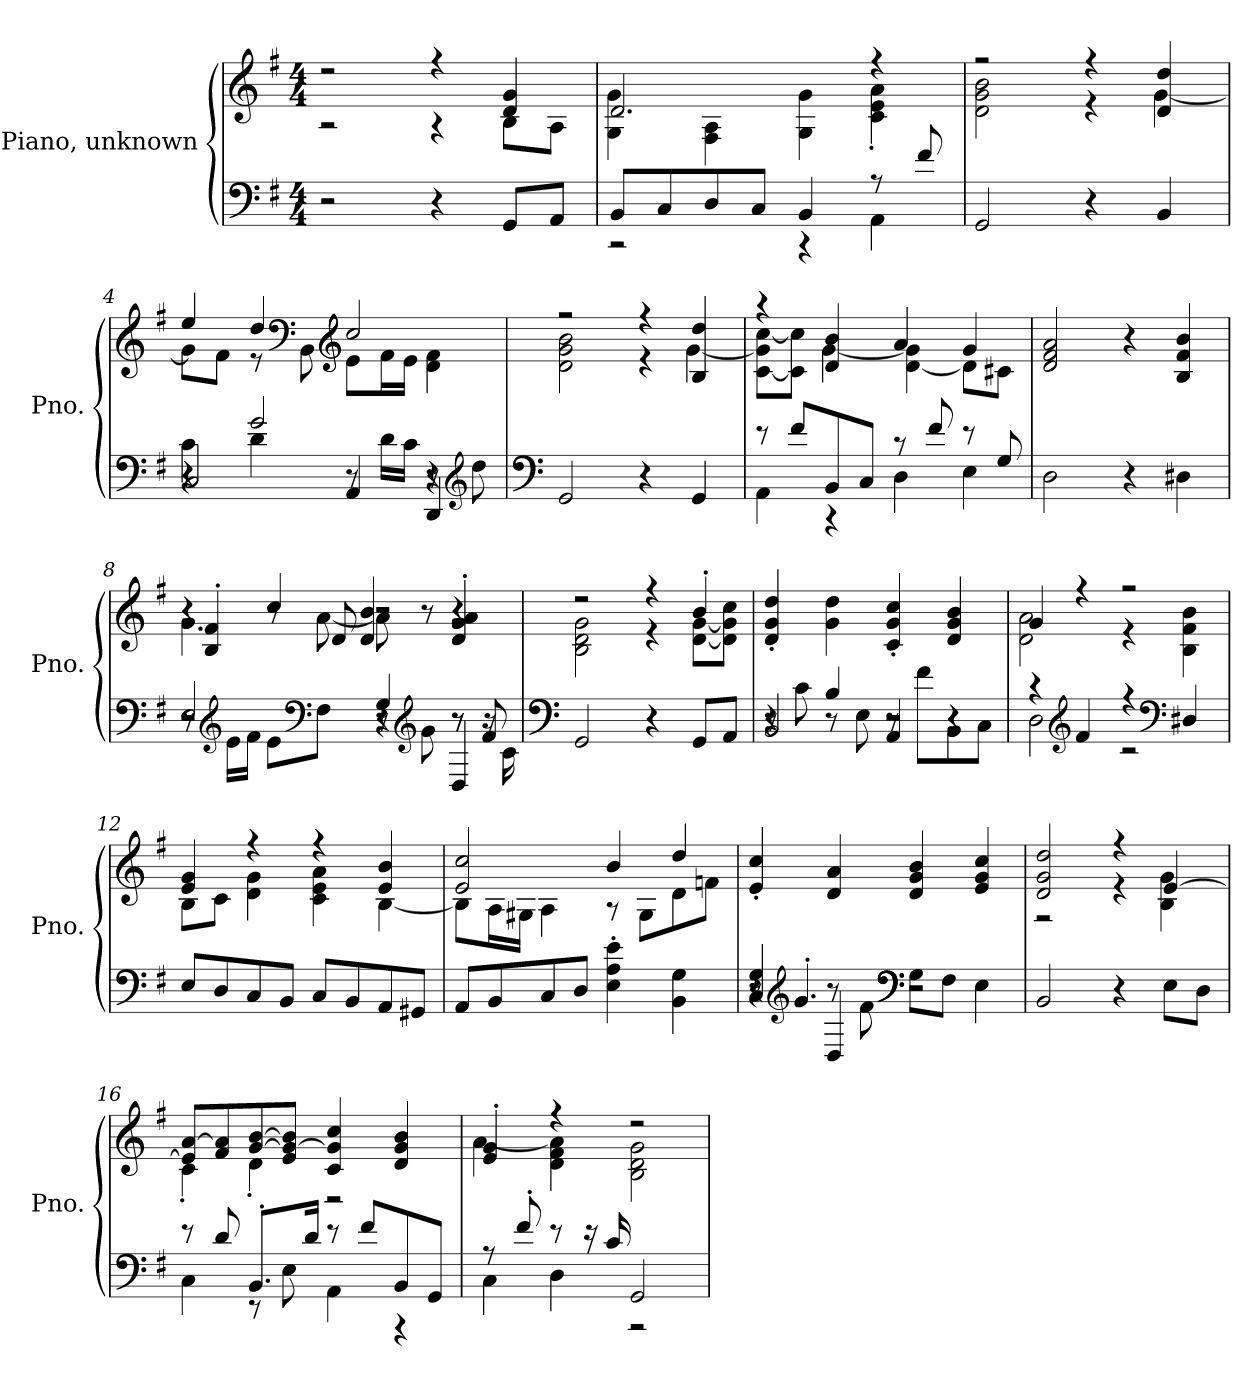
**kern	**kern
*part1	*part1
*staff2	*staff1
*I"Piano, unknown	*
*I'Pno.	*
*clefF4	*clefG2
*k[f#]	*k[f#]
*M4/4	*M4/4
*MM120	*MM120
=1	=1
*	*^
2r	2r	2r
4r	4r	4r
8GG/L	4d/ 4g/	8B\L
8AA/J	.	8A\J
=2	=2	=2
*^	*	*
8BB/L	2r	2.d/	4G\ 4g\
8C/	.	.	.
8D/	.	.	4F#\ 4A\
8C/J	.	.	.
4BB/	4r	.	4G\ 4g\
8r	4AA\	4r	4c\' 4e\' 4a\'
8f#/	.	.	.
*v	*v	*	*
=3	=3	=3
2GG/	2r	2d\ 2g\ 2b\
4r	4r	4r
4BB/	4d/ 4dd/	[4g\
=4	=4	=4
*^	*	*
*	*^	*	*
4r	4c\	2C/	4ee/	8g\L]
.	.	.	.	8f#\J
2g/	4d\	.	4dd/	8r
*	*	*	*clefF4	*
.	.	.	.	8BB\
*	*	*	*clefG2	*
.	8r	4AA/	2cc/	8e\L
.	16d\LL	.	.	16f#\L
.	16c\JJ	.	.	16e\JJ
4r	8r	4DD/	.	4d\ 4f#\
*clefG2	*	*	*	*
.	8dd\	.	.	.
*v	*v	*v	*	*
=5	=5	=5
*clefF4	*	*
2GG/	2r	2d\ 2g\ 2b\
4r	4r	4r
4GG/	4B/ 4dd/	[4g\
!!LO:LB:g=z	!!
=6	=6	=6
*^	*	*
8r	4AA\	4r	[8c\ 8g\] [8cc\L
8f#/L	.	.	8c\] 8cc\]J
8BB/	4r	4d/ 4b/	[4g\
8C/J	.	.	.
8r	4D\	4a/	[4d\ 4g\]
8f#/	.	.	.
8r	4E\	4g/	8d\L]
8G/	.	.	8c#X\J
*v	*v	*	*
*	*v	*v
=7	=7
2D\	2d/ 2f#/ 2a/
4r	4r
4D#X\	4B/ 4f#/ 4b/
=8	=8
*^	*^
*	*^	*	*^
2r	8r	2E/	4r	4.g\	4B/' 4f#/'
*clefG2	*	*	*	*	*
.	16e\LL	.	.	.	.
.	16f#\JJ	.	.	.	.
.	8e\L	.	4cc/	.	8r
*clefF4	*	*	*	*	*
.	8F#\J	.	.	[8a\	8d/
4r	8r	4G/	2r	8a\]	4d/ 4b/
*clefG2	*	*	*	*	*
.	8g\	.	.	8r	.
8r	8r	4D/	.	4r	4d/' 4g/' 4a/'
8f#/	16r	.	.	.	.
.	16c\	.	.	.	.
*v	*v	*v	*	*	*
*	*v	*v	*v
=9	=9
*clefF4	*
*	*^
2GG/	2r	2B\ 2d\ 2g\
4r	4r	4r
8GG/L	4b'/	[8d\ [8g\L
8AA/J	.	8d\] 8g\] 8cc\J
*	*v	*v
!!LO:LB:g=z
=10	=10
*^	*
*	*^	*
4r	8r	2BB/	4d/' 4g/' 4dd/'
.	8c\	.	.
4B/	8r	.	4g\ 4dd\
.	8E\	.	.
2r	8r	4AA/	4c/' 4g/' 4cc/'
.	8f#\L	.	.
.	8BB\	4r	4d/ 4g/ 4b/
.	8C\J	.	.
*	*v	*v	*
=11	=11	=11
*	*	*^
4r	2D\	4g/	2d\ 2a\
*clefG2	*	*	*
4f#/	.	4r	.
4r	2r	2r	4r
*clefF4	*	*	*
4D#X/	.	.	4B\ 4f#\ 4b\
*v	*v	*	*
=12	=12	=12
8E/L	4e/ 4g/	8B\L
8D/	.	8c\J
8C/	4r	4d\ 4g\
8BB/J	.	.
8C/L	4r	4c\ 4e\ 4a\
8BB/	.	.
8AA/	4e/ 4b/	[4B\
8GG#X/J	.	.
=13	=13	=13
8AA/L	2e/ 2cc/	8B\L]
8BB/	.	16A\L
.	.	16G#X\JJ
8C/	.	4A\
8D/J	.	.
4E\' 4A\' 4e\'	4b/	8r
.	.	8G#\L
4BB\ 4G\	4dd/	8d\
.	.	8fn\J
*	*v	*v
!!LO:LB:g=z
=14	=14
*^	*
*	*^	*
8r	4r	4C/ 4G/	4e/' 4cc/'
*clefG2	*	*	*
4.g'/	.	.	.
.	8r	4D/	4d/ 4a/
.	8f#\	.	.
*clefF4	*	*	*
2r	8G\L	2r	4d/ 4g/ 4b/
.	8F#\J	.	.
.	4E\	.	4e/ 4g/ 4cc/
*v	*v	*v	*
=15	=15
*	*^
2BB/	2d/ 2g/ 2dd/	2r
4r	4r	4r
8E\L	[4e/	4B\ 4g\
8D\J	.	.
=16	=16	=16
*^	*	*
8r	4C\	8e/] [8a/L	4c'\
8d/	.	8f#/ 8a/]	.
8.BB'/L	8r	[8g/ [8b/	4d'\
.	8E\	8e/ 8g/_ 8b/]J	.
16d/Jk	.	.	.
8r	4AA\	4c/ 4g/] 4cc/	2r
8f#/L	.	.	.
8BB/	4r	4d/ 4g/ 4b/	.
8GG/J	.	.	.
=17	=17	=17	=17
8r	4C\	4e/' 4g/'	[4a\
8f#'/	.	.	.
8r	4D\	4r	4d\ 4f#\ 4a\]
16r	.	.	.
16c/	.	.	.
2GG/	2r	2r	2B\ 2d\ 2g\
*v	*v	*	*
*	*v	*v
=	=
*-	*-
